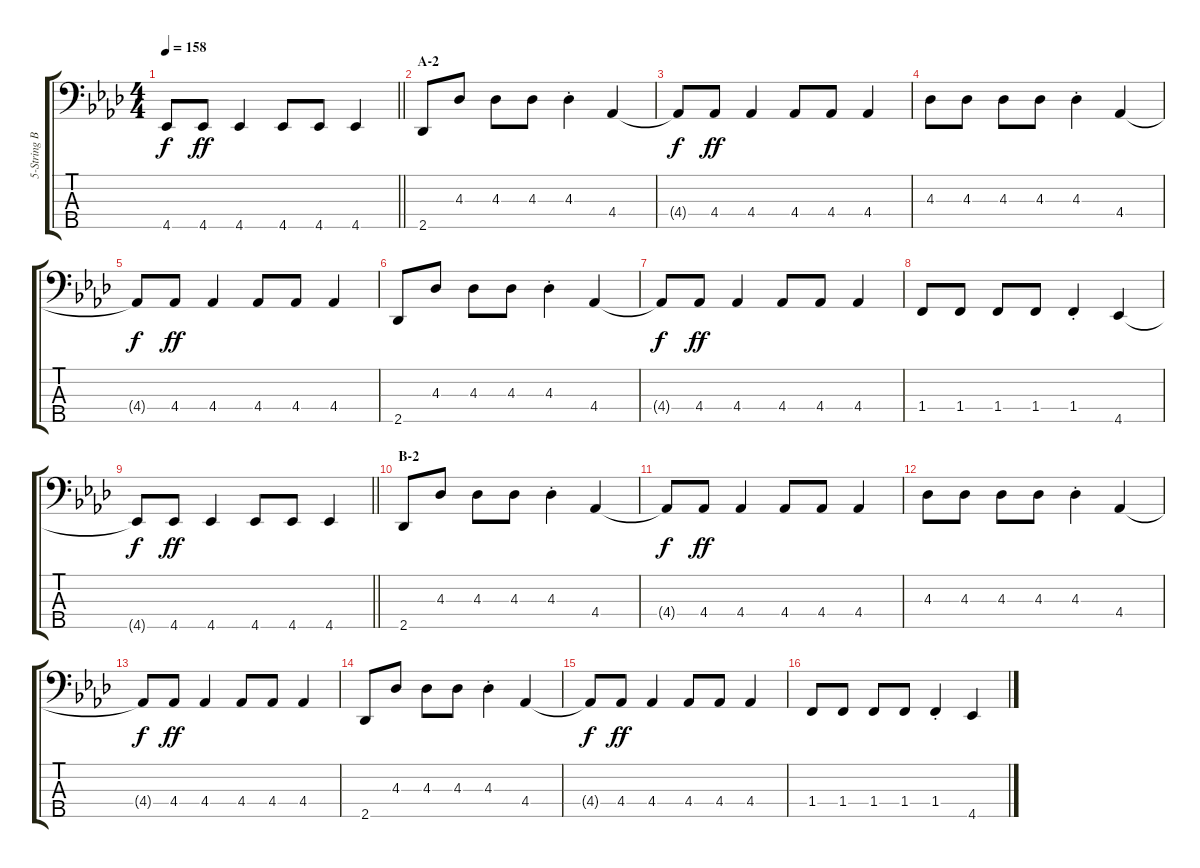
\track ("5-String Bass" "5-String B") {instrument electricbassfinger}
\staff {score tabs}
\tuning (G2 D2 A1 E1 B0) {hide}
\ts (4 4)
\tempo 158
\clef f4
\barLineRight lightlight
\ks ab
4.5{t}.8{dy f} 4.5.8{dy ff} 4.5.4 4.5.8 4.5.8 4.5.4 |
\section ("" "A-2")
2.5.8 4.3.8 4.3.8 4.3.8 4.3{st}.4 4.4.4 |
4.4{t}.8{dy f} 4.4.8{dy ff} 4.4.4 4.4.8 4.4.8 4.4.4 |
4.3.8 4.3.8 4.3.8 4.3.8 4.3{st}.4 4.4.4 |
4.4{t}.8{dy f} 4.4.8{dy ff} 4.4.4 4.4.8 4.4.8 4.4.4 |
2.5.8 4.3.8 4.3.8 4.3.8 4.3{st}.4 4.4.4 |
4.4{t}.8{dy f} 4.4.8{dy ff} 4.4.4 4.4.8 4.4.8 4.4.4 |
1.4.8 1.4.8 1.4.8 1.4.8 1.4{st}.4 4.5.4 |
\barLineRight lightlight
4.5{t}.8{dy f} 4.5.8{dy ff} 4.5.4 4.5.8 4.5.8 4.5.4 |
\section ("" "B-2")
2.5.8 4.3.8 4.3.8 4.3.8 4.3{st}.4 4.4.4 |
4.4{t}.8{dy f} 4.4.8{dy ff} 4.4.4 4.4.8 4.4.8 4.4.4 |
4.3.8 4.3.8 4.3.8 4.3.8 4.3{st}.4 4.4.4 |
4.4{t}.8{dy f} 4.4.8{dy ff} 4.4.4 4.4.8 4.4.8 4.4.4 |
2.5.8 4.3.8 4.3.8 4.3.8 4.3{st}.4 4.4.4 |
4.4{t}.8{dy f} 4.4.8{dy ff} 4.4.4 4.4.8 4.4.8 4.4.4 |
1.4.8 1.4.8 1.4.8 1.4.8 1.4{st}.4 4.5.4
